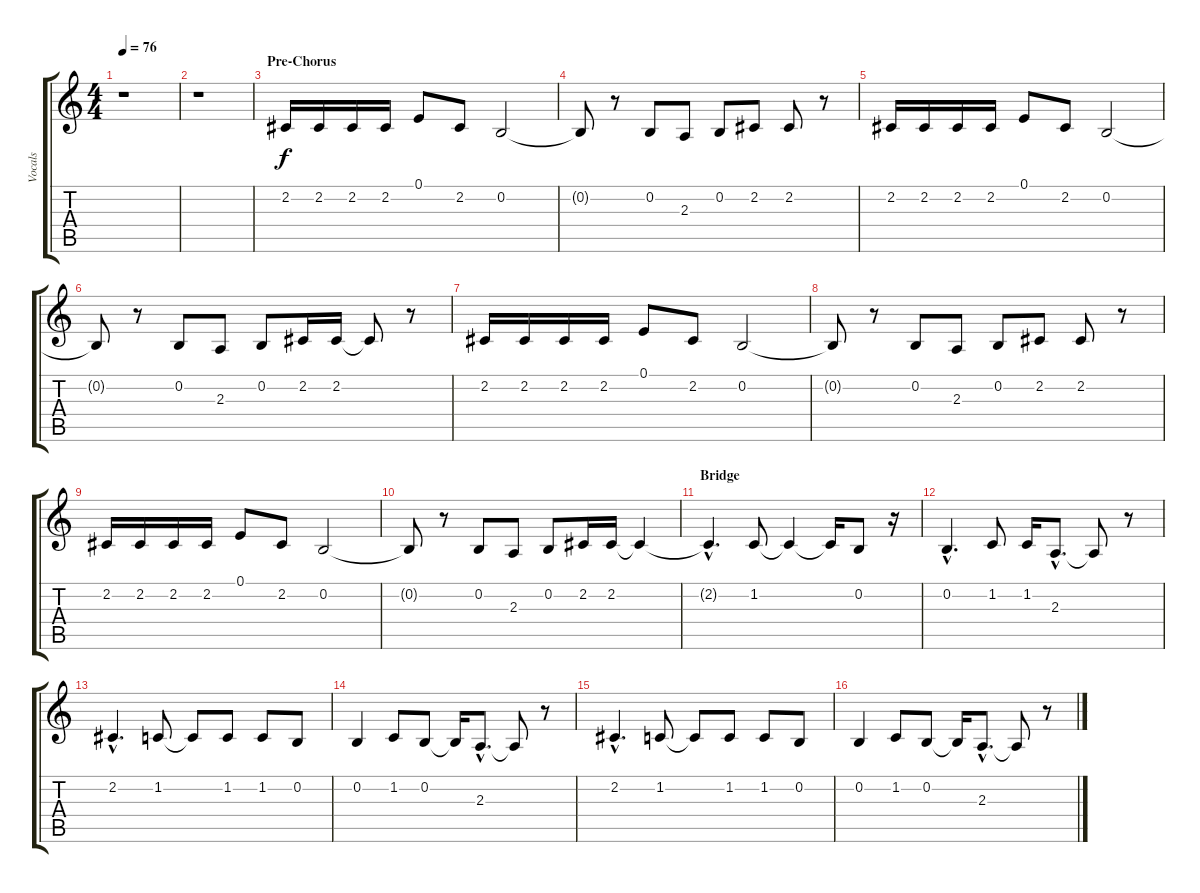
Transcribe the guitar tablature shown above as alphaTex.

\track ("Vocals" "Vocals") {instrument clarinet}
\staff {score tabs}
\tuning (E4 B3 G3 D3 A2 E2) {hide}
\ts (4 4)
\tempo 76
\clef g2
\ks c
r.1{dy f} |
r.1 |
\section ("" "Pre-Chorus")
2.2.16 2.2.16 2.2.16 2.2.16 0.1.8 2.2.8 0.2.2 |
0.2{t}.8 r.8 0.2.8 2.3.8 0.2.8 2.2.8 2.2.8 r.8 |
2.2.16 2.2.16 2.2.16 2.2.16 0.1.8 2.2.8 0.2.2 |
0.2{t}.8 r.8 0.2.8 2.3.8 0.2.8 2.2.16 2.2.16 2.2{t}.8 r.8 |
2.2.16 2.2.16 2.2.16 2.2.16 0.1.8 2.2.8 0.2.2 |
0.2{t}.8 r.8 0.2.8 2.3.8 0.2.8 2.2.8 2.2.8 r.8 |
2.2.16 2.2.16 2.2.16 2.2.16 0.1.8 2.2.8 0.2.2 |
0.2{t}.8 r.8 0.2.8 2.3.8 0.2.8 2.2.16 2.2.16 2.2{t}.4 |
\section ("" "Bridge")
2.2{hac t}.4{d} 1.2.8 1.2{t}.4 1.2{t}.16 0.2.8 r.16 |
0.2{hac}.4{d} 1.2.8 1.2.16 2.3{hac}.8{d} 2.3{t}.8 r.8 |
2.2{hac}.4{d} 1.2.8 1.2{t}.8 1.2.8 1.2.8 0.2.8 |
0.2.4 1.2.8 0.2.8 0.2{t}.16 2.3{hac}.8{d} 2.3{t}.8 r.8 |
2.2{hac}.4{d} 1.2.8 1.2{t}.8 1.2.8 1.2.8 0.2.8 |
0.2.4 1.2.8 0.2.8 0.2{t}.16 2.3{hac}.8{d} 2.3{t}.8 r.8
